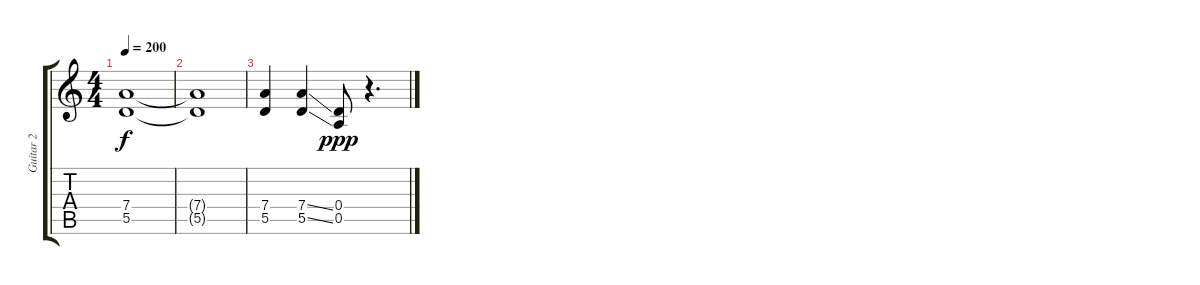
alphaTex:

\track ("Guitar 2" "Guitar 2") {instrument overdrivenguitar}
\staff {score tabs}
\tuning (E4 B3 G3 D3 A2 E2) {hide}
\ts (4 4)
\tempo 200
\clef g2
\ks c
(7.4{t} 5.5{t}).1{dy f} |
(7.4{t} 5.5{t}).1 |
(7.4 5.5).4 (7.4{ss} 5.5{ss}).4 (0.4 0.5).8{dy ppp} r.4{d}
